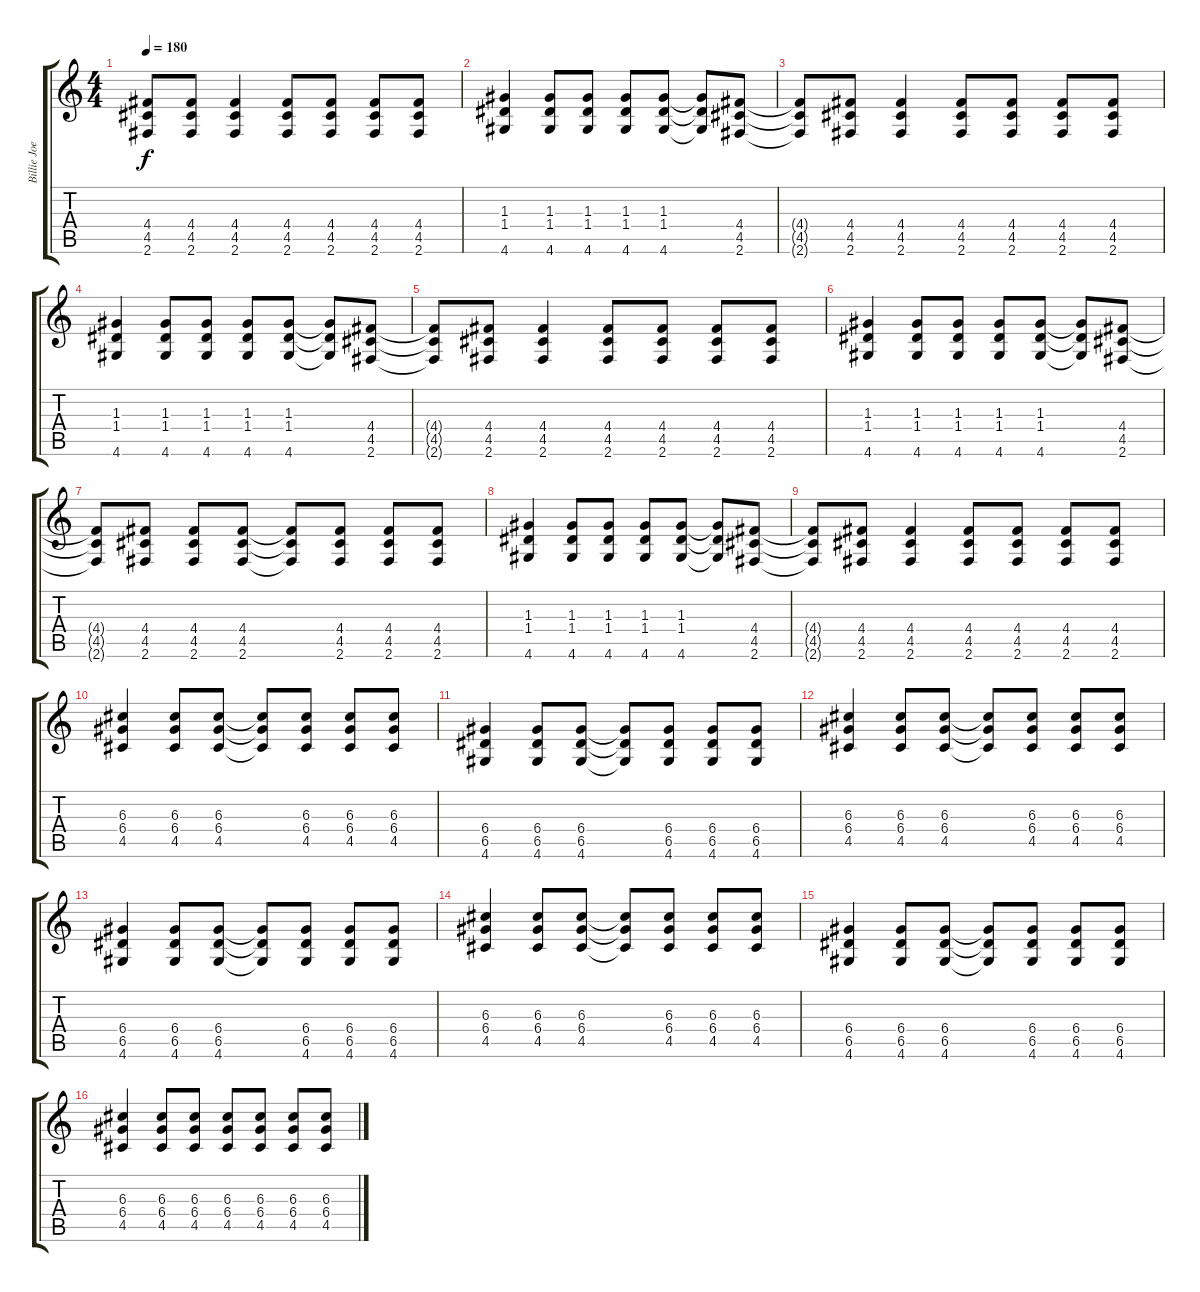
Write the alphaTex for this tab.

\track ("Billie Joe - Elec. Guita" "Billie Joe") {instrument distortionguitar}
\staff {score tabs}
\tuning (E4 B3 G3 D3 A2 E2) {hide}
\ts (4 4)
\tempo 180
\clef g2
\ks c
(4.4{t} 4.5{t} 2.6{t}).8{dy f} (4.4 4.5 2.6).8 (4.4 4.5 2.6).4 (4.4 4.5 2.6).8 (4.4 4.5 2.6).8 (4.4 4.5 2.6).8 (4.4 4.5 2.6).8 |
(1.3 1.4 4.6).4 (1.3 1.4 4.6).8 (1.3 1.4 4.6).8 (1.3 1.4 4.6).8 (1.3 1.4 4.6).8 (1.3{t} 1.4{t} 4.6{t}).8 (4.4 4.5 2.6).8 |
(4.4{t} 4.5{t} 2.6{t}).8 (4.4 4.5 2.6).8 (4.4 4.5 2.6).4 (4.4 4.5 2.6).8 (4.4 4.5 2.6).8 (4.4 4.5 2.6).8 (4.4 4.5 2.6).8 |
(1.3 1.4 4.6).4 (1.3 1.4 4.6).8 (1.3 1.4 4.6).8 (1.3 1.4 4.6).8 (1.3 1.4 4.6).8 (1.3{t} 1.4{t} 4.6{t}).8 (4.4 4.5 2.6).8 |
(4.4{t} 4.5{t} 2.6{t}).8 (4.4 4.5 2.6).8 (4.4 4.5 2.6).4 (4.4 4.5 2.6).8 (4.4 4.5 2.6).8 (4.4 4.5 2.6).8 (4.4 4.5 2.6).8 |
(1.3 1.4 4.6).4 (1.3 1.4 4.6).8 (1.3 1.4 4.6).8 (1.3 1.4 4.6).8 (1.3 1.4 4.6).8 (1.3{t} 1.4{t} 4.6{t}).8 (4.4 4.5 2.6).8 |
(4.4{t} 4.5{t} 2.6{t}).8 (4.4 4.5 2.6).8 (4.4 4.5 2.6).8 (4.4 4.5 2.6).8 (4.4{t} 4.5{t} 2.6{t}).8 (4.4 4.5 2.6).8 (4.4 4.5 2.6).8 (4.4 4.5 2.6).8 |
(1.3 1.4 4.6).4 (1.3 1.4 4.6).8 (1.3 1.4 4.6).8 (1.3 1.4 4.6).8 (1.3 1.4 4.6).8 (1.3{t} 1.4{t} 4.6{t}).8 (4.4 4.5 2.6).8 |
(4.4{t} 4.5{t} 2.6{t}).8 (4.4 4.5 2.6).8 (4.4 4.5 2.6).4 (4.4 4.5 2.6).8 (4.4 4.5 2.6).8 (4.4 4.5 2.6).8 (4.4 4.5 2.6).8 |
(6.3 6.4 4.5).4 (6.3 6.4 4.5).8 (6.3 6.4 4.5).8 (6.3{t} 6.4{t} 4.5{t}).8 (6.3 6.4 4.5).8 (6.3 6.4 4.5).8 (6.3 6.4 4.5).8 |
(6.4 6.5 4.6).4 (6.4 6.5 4.6).8 (6.4 6.5 4.6).8 (6.4{t} 6.5{t} 4.6{t}).8 (6.4 6.5 4.6).8 (6.4 6.5 4.6).8 (6.4 6.5 4.6).8 |
(6.3 6.4 4.5).4 (6.3 6.4 4.5).8 (6.3 6.4 4.5).8 (6.3{t} 6.4{t} 4.5{t}).8 (6.3 6.4 4.5).8 (6.3 6.4 4.5).8 (6.3 6.4 4.5).8 |
(6.4 6.5 4.6).4 (6.4 6.5 4.6).8 (6.4 6.5 4.6).8 (6.4{t} 6.5{t} 4.6{t}).8 (6.4 6.5 4.6).8 (6.4 6.5 4.6).8 (6.4 6.5 4.6).8 |
(6.3 6.4 4.5).4 (6.3 6.4 4.5).8 (6.3 6.4 4.5).8 (6.3{t} 6.4{t} 4.5{t}).8 (6.3 6.4 4.5).8 (6.3 6.4 4.5).8 (6.3 6.4 4.5).8 |
(6.4 6.5 4.6).4 (6.4 6.5 4.6).8 (6.4 6.5 4.6).8 (6.4{t} 6.5{t} 4.6{t}).8 (6.4 6.5 4.6).8 (6.4 6.5 4.6).8 (6.4 6.5 4.6).8 |
(6.3 6.4 4.5).4 (6.3 6.4 4.5).8 (6.3 6.4 4.5).8 (6.3 6.4 4.5).8 (6.3 6.4 4.5).8 (6.3 6.4 4.5).8 (6.3 6.4 4.5).8
